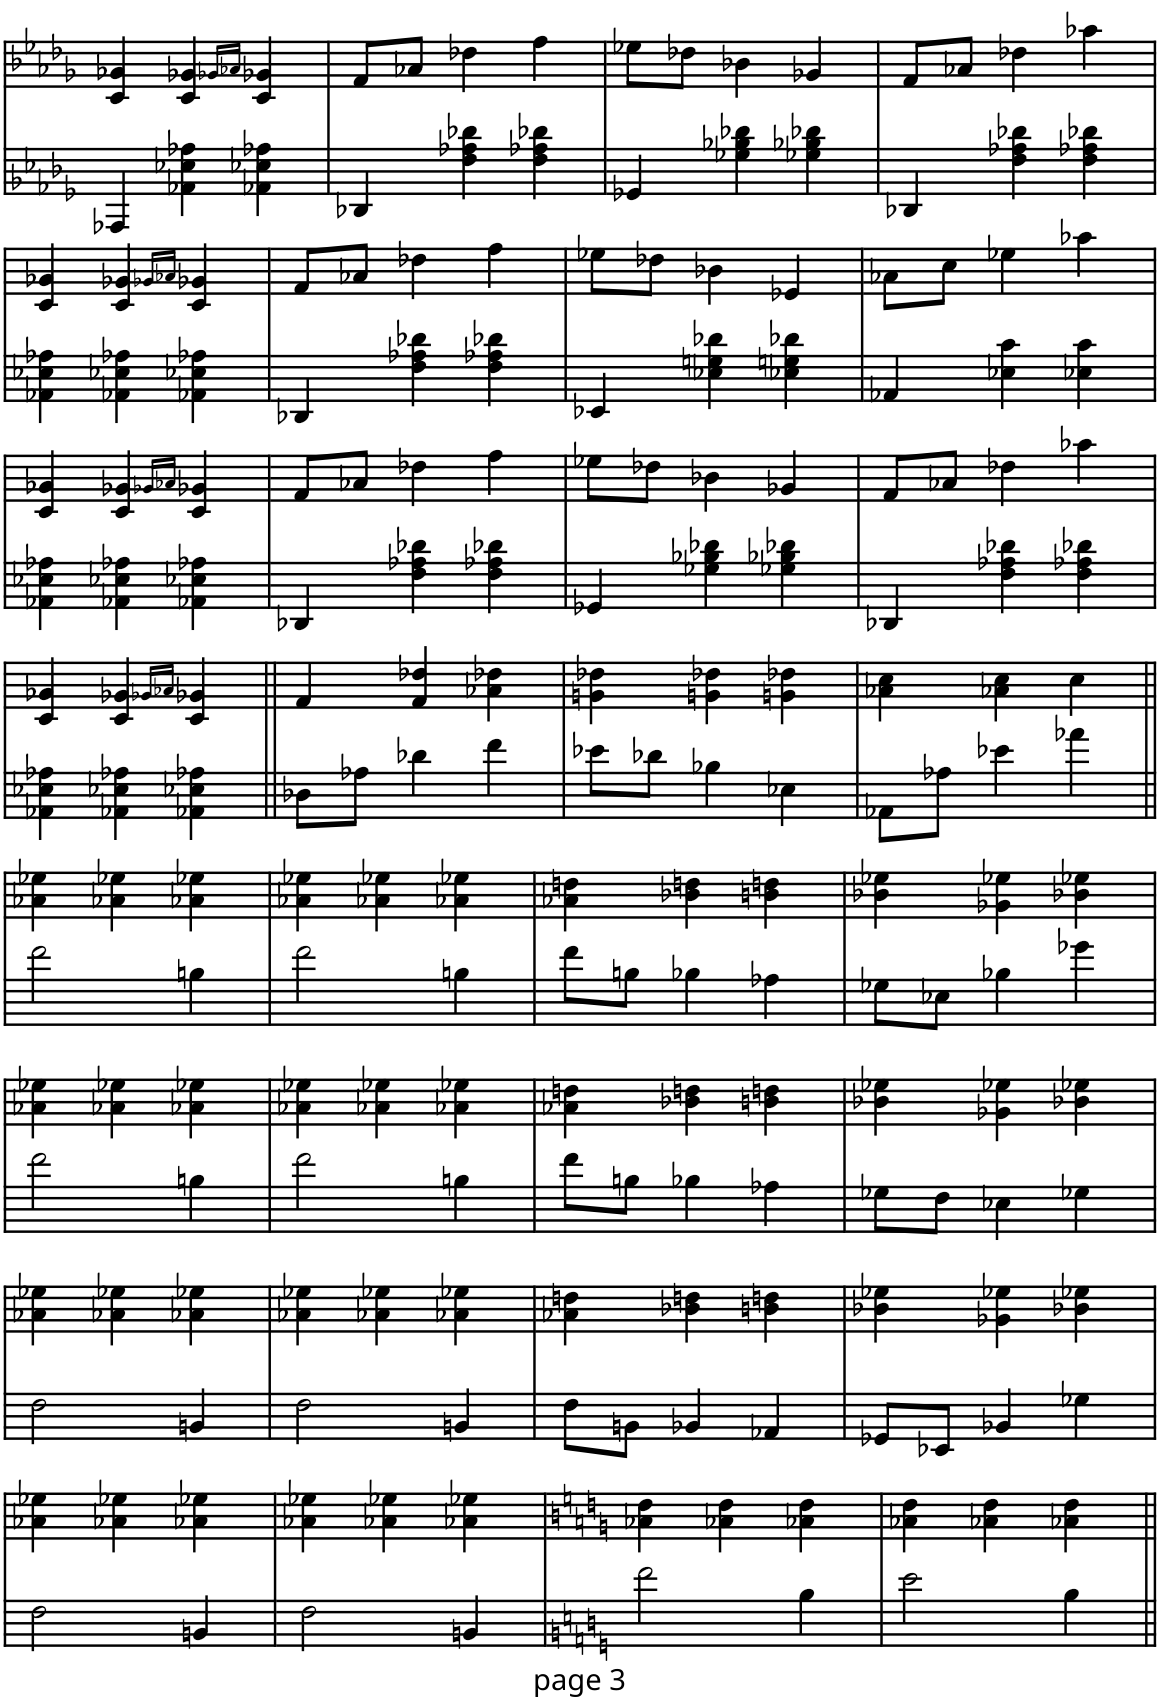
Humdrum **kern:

**kern	**kern
*part1	*part1
*staff2	*staff1
*I"Piano	*
*I'Pno.	*
!!LO:PB:g=z
*clefF4	*clefG2
*k[b-e-a-d-g-]	*k[b-e-a-d-g-]
*M3/4	*M3/4
=57	=57
4AAA-X/	4c/ 4g-X/
4AA-X\ 4E-X\ 4A-X\	4c/ 4g-X/
.	16qg-X/LL
.	16qa-X/JJ
4AA-X\ 4E-X\ 4A-X\	4c/ 4g-X/
=58	=58
4DD-X/	8f/L
.	8a-X/J
4F\ 4A-X\ 4d-X\	4dd-X\
4F\ 4A-X\ 4d-X\	4ff\
=59	=59
4GG-X/	8ee-X\L
.	8dd-X\J
4G-X\ 4B-X\ 4d-X\	4b-X\
4G-X\ 4B-X\ 4d-X\	4g-X/
=60	=60
4DD-X/	8f/L
.	8a-X/J
4F\ 4A-X\ 4d-X\	4dd-X\
4F\ 4A-X\ 4d-X\	4aa-X\
!!LO:LB:g=z
=61	=61
4AA-X\ 4E-X\ 4A-X\	4c/ 4g-X/
4AA-X\ 4E-X\ 4A-X\	4c/ 4g-X/
.	16qg-X/LL
.	16qa-X/JJ
4AA-X\ 4E-X\ 4A-X\	4c/ 4g-X/
=62	=62
4DD-X/	8f/L
.	8a-X/J
4F\ 4A-X\ 4d-X\	4dd-X\
4F\ 4A-X\ 4d-X\	4ff\
=63	=63
4EE-X/	8ee-X\L
.	8dd-X\J
4E-X\ 4Gn\ 4d-X\	4b-X\
4E-X\ 4Gn\ 4d-X\	4e-X/
=64	=64
4AA-X/	8a-X\L
.	8cc\J
4E-X\ 4c\	4ee-X\
4E-X\ 4c\	4aa-X\
!!LO:LB:g=z
=65	=65
4AA-X\ 4E-X\ 4A-X\	4c/ 4g-X/
4AA-X\ 4E-X\ 4A-X\	4c/ 4g-X/
.	16qg-X/LL
.	16qa-X/JJ
4AA-X\ 4E-X\ 4A-X\	4c/ 4g-X/
=66	=66
4DD-X/	8f/L
.	8a-X/J
4F\ 4A-X\ 4d-X\	4dd-X\
4F\ 4A-X\ 4d-X\	4ff\
=67	=67
4GG-X/	8ee-X\L
.	8dd-X\J
4G-X\ 4B-X\ 4d-X\	4b-X\
4G-X\ 4B-X\ 4d-X\	4g-X/
=68	=68
4DD-X/	8f/L
.	8a-X/J
4F\ 4A-X\ 4d-X\	4dd-X\
4F\ 4A-X\ 4d-X\	4aa-X\
!!LO:LB:g=z
=69	=69
4AA-X\ 4E-X\ 4A-X\	4c/ 4g-X/
4AA-X\ 4E-X\ 4A-X\	4c/ 4g-X/
.	16qg-X/LL
.	16qa-X/JJ
4AA-X\ 4E-X\ 4A-X\	4c/ 4g-X/
=70||	=70||
8D-X\L	4f/
8A-X\J	.
4d-X\	4f/ 4dd-X/
4f\	4a-X\ 4dd-X\
=71	=71
8e-X\L	4gn\ 4dd-X\
8d-X\J	.
4B-X\	4gn\ 4dd-X\
4E-X\	4gn\ 4dd-X\
=72	=72
8AA-X\L	4a-X\ 4cc\
8A-X\J	.
4e-X\	4a-X\ 4cc\
4a-X\	4cc\
!!LO:LB:g=z
=73||	=73||
2f\	4a-X\ 4ee-X\
.	4a-X\ 4ee-X\
4Bn\	4a-X\ 4ee-X\
=74	=74
2f\	4a-X\ 4ee-X\
.	4a-X\ 4ee-X\
4Bn\	4a-X\ 4ee-X\
=75	=75
8f\L	4a-X\ 4ddn\
8Bn\J	.
4B-X\	4b-X\ 4ddn\
4A-X\	4bn\ 4ddn\
=76	=76
8G-X\L	4b-X\ 4ee-X\
8E-X\J	.
4B-X\	4g-X\ 4ee-X\
4g-X\	4b-X\ 4ee-X\
!!LO:LB:g=z
=77	=77
2f\	4a-X\ 4ee-X\
.	4a-X\ 4ee-X\
4Bn\	4a-X\ 4ee-X\
=78	=78
2f\	4a-X\ 4ee-X\
.	4a-X\ 4ee-X\
4Bn\	4a-X\ 4ee-X\
=79	=79
8f\L	4a-X\ 4ddn\
8Bn\J	.
4B-X\	4b-X\ 4ddn\
4A-X\	4bn\ 4ddn\
=80	=80
8G-X\L	4b-X\ 4ee-X\
8F\J	.
4E-X\	4g-X\ 4ee-X\
4G-X\	4b-X\ 4ee-X\
!!LO:LB:g=z
=81	=81
2F\	4a-X\ 4ee-X\
.	4a-X\ 4ee-X\
4BBn/	4a-X\ 4ee-X\
=82	=82
2F\	4a-X\ 4ee-X\
.	4a-X\ 4ee-X\
4BBn/	4a-X\ 4ee-X\
=83	=83
8F\L	4a-X\ 4ddn\
8BBn\J	.
4BB-X/	4b-X\ 4ddn\
4AA-X/	4bn\ 4ddn\
=84	=84
8GG-X/L	4b-X\ 4ee-X\
8EE-X/J	.
4BB-X/	4g-X\ 4ee-X\
4G-X\	4b-X\ 4ee-X\
!!LO:LB:g=z
=85	=85
2F\	4a-X\ 4ee-X\
.	4a-X\ 4ee-X\
4BBn/	4a-X\ 4ee-X\
=86	=86
2F\	4a-X\ 4ee-X\
.	4a-X\ 4ee-X\
4BBn/	4a-X\ 4ee-X\
=87	=87
*k[]	*k[]
2f\	4a-X\ 4dd\
.	4a-X\ 4dd\
4B\	4a-X\ 4dd\
=88	=88
2e\	4a-X\ 4dd\
.	4a-X\ 4dd\
4B\	4a-X\ 4dd\
=||	=||
*-	*-
